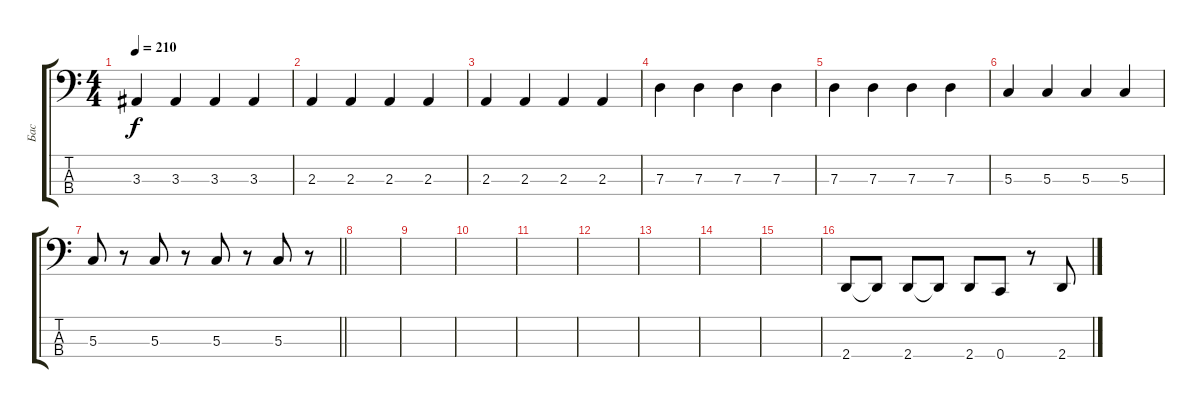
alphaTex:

\track ("Бас" "Бас") {instrument electricbasspick}
\staff {score tabs}
\tuning (F2 C2 G1 C1) {hide}
\ts (4 4)
\tempo 210
\clef f4
\ks c
3.3.4{dy f} 3.3.4 3.3.4 3.3.4 |
2.3.4 2.3.4 2.3.4 2.3.4 |
2.3.4 2.3.4 2.3.4 2.3.4 |
7.3.4 7.3.4 7.3.4 7.3.4 |
7.3.4 7.3.4 7.3.4 7.3.4 |
5.3.4 5.3.4 5.3.4 5.3.4 |
\barLineRight lightlight
5.3.8 r.8 5.3.8 r.8 5.3.8 r.8 5.3.8 r.8 |
|
|
|
|
|
|
|
|
2.4.8 2.4{t}.8 2.4.8 2.4{t}.8 2.4.8 0.4.8 r.8 2.4.8
